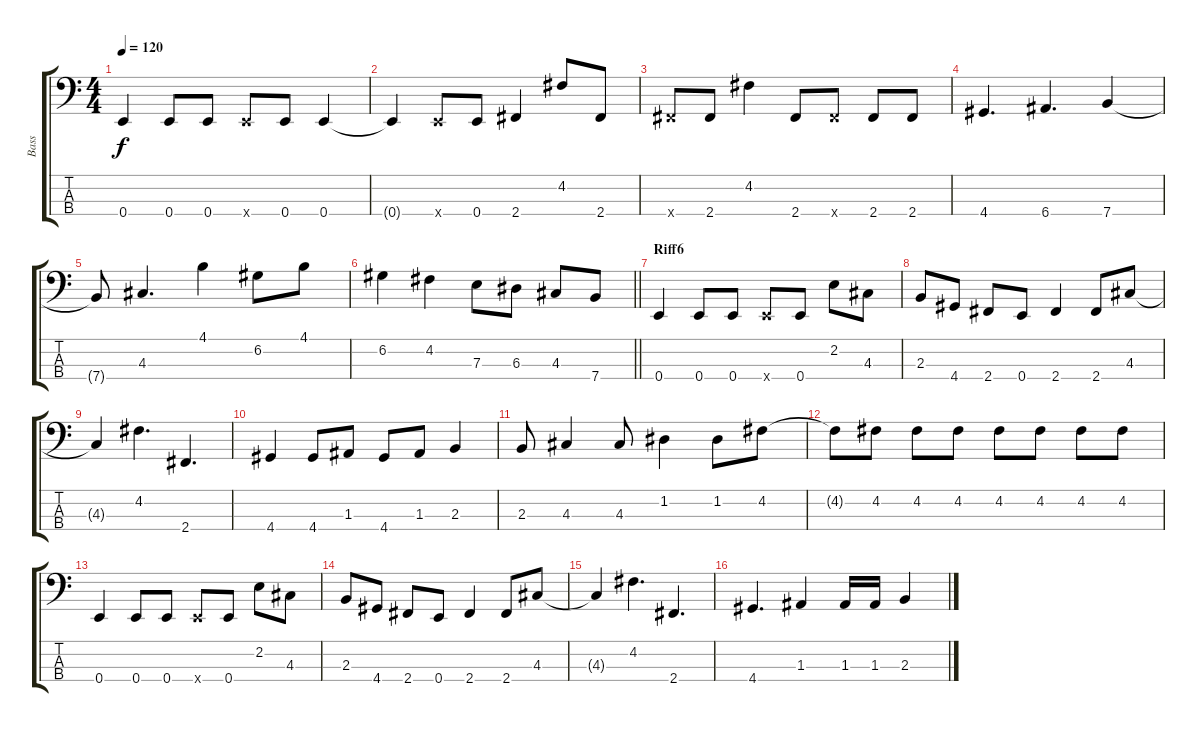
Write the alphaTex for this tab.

\track ("Bass" "Bass") {instrument electricbassfinger}
\staff {score tabs}
\tuning (G2 D2 A1 E1) {hide}
\ts (4 4)
\tempo 120
\clef f4
\ks c
0.4.4{dy f} 0.4.8 0.4.8 0.4{x}.8 0.4.8 0.4.4 |
0.4{t}.4 0.4{x}.8 0.4.8 2.4.4 4.2.8 2.4.8 |
2.4{x}.8 2.4.8 4.2.4 2.4.8 2.4{x}.8 2.4.8 2.4.8 |
4.4.4{d} 6.4.4{d} 7.4.4 |
7.4{t}.8 4.3.4{d} 4.1.4 6.2.8 4.1.8 |
\barLineRight lightlight
6.2.4 4.2.4 7.3.8 6.3.8 4.3.8 7.4.8 |
\section ("" "Riff6")
0.4.4 0.4.8 0.4.8 0.4{x}.8 0.4.8 2.2.8 4.3.8 |
2.3.8 4.4.8 2.4.8 0.4.8 2.4.4 2.4.8 4.3.8 |
4.3{t}.4 4.2.4{d} 2.4.4{d} |
4.4.4 4.4.8 1.3.8 4.4.8 1.3.8 2.3.4 |
2.3.8 4.3.4 4.3.8 1.2.4 1.2.8 4.2.8 |
4.2{t}.8 4.2.8 4.2.8 4.2.8 4.2.8 4.2.8 4.2.8 4.2.8 |
0.4.4 0.4.8 0.4.8 0.4{x}.8 0.4.8 2.2.8 4.3.8 |
2.3.8 4.4.8 2.4.8 0.4.8 2.4.4 2.4.8 4.3.8 |
4.3{t}.4 4.2.4{d} 2.4.4{d} |
4.4.4{d} 1.3.4 1.3.16 1.3.16 2.3.4
